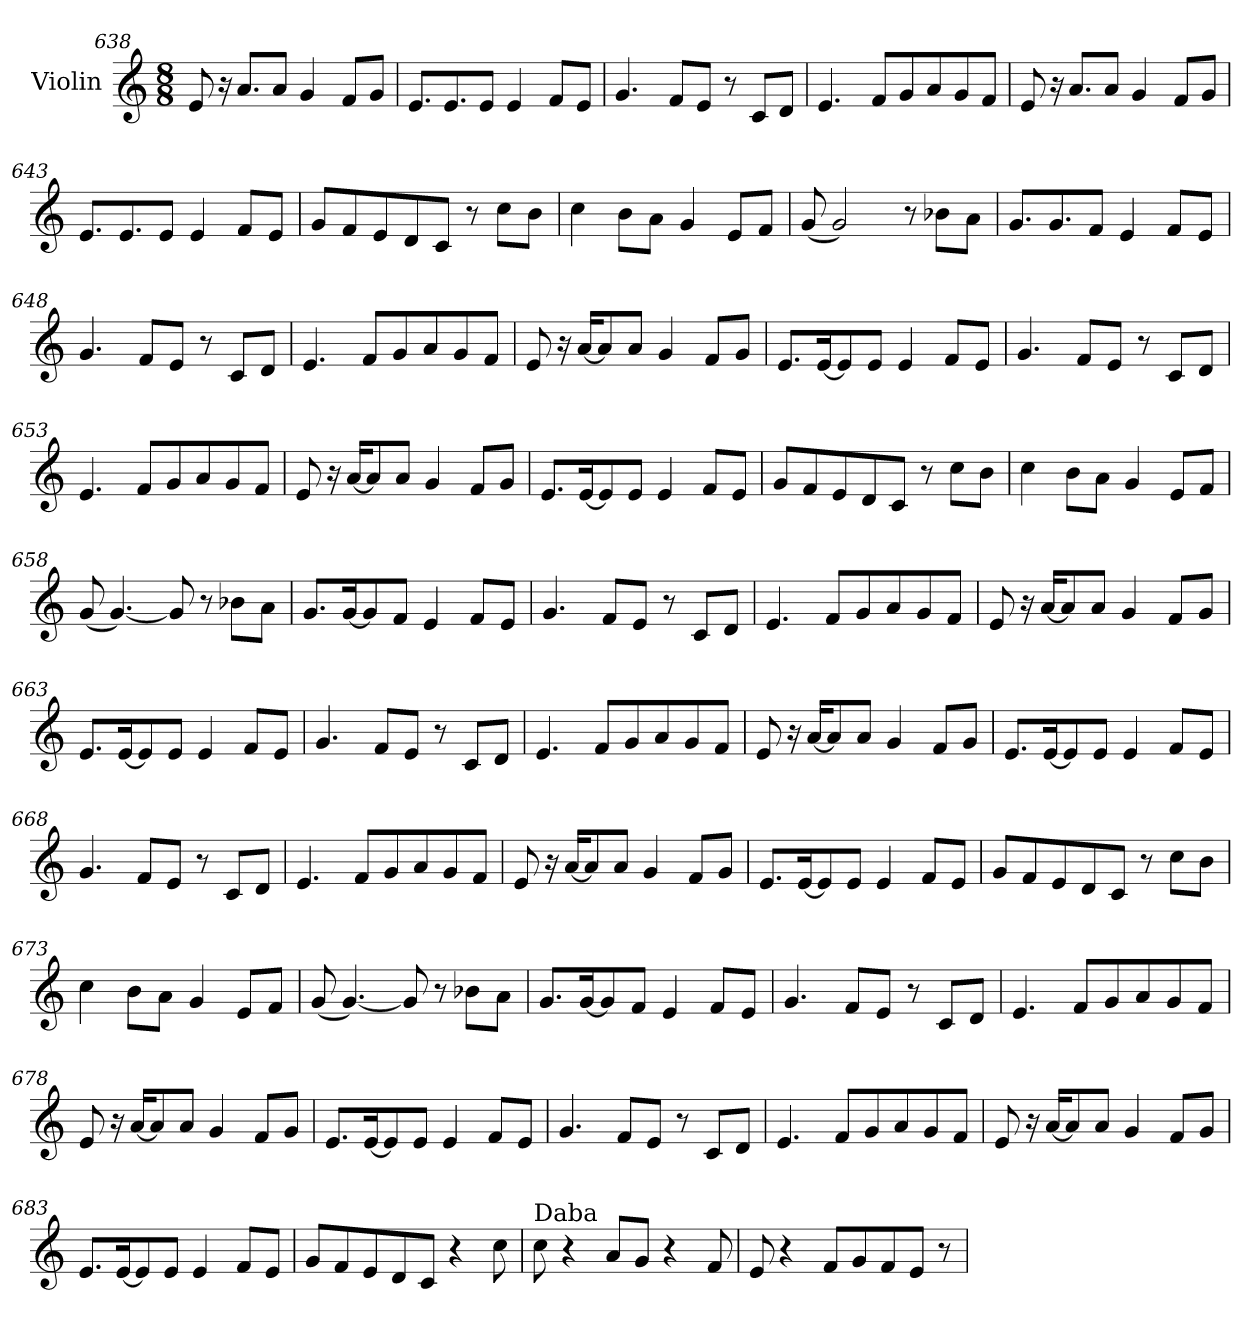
**kern
*part1
*staff1
*I"Violin
*clefG2
*k[]
*M8/8
=638
8e/
16r
8.a/L
8a/J
4g/
8f/L
8g/J
=639
8.e/L
8.e/
8e/J
4e/
8f/L
8e/J
!!LO:LB:g=z
=640
4.g/
8f/L
8e/J
8r
8c/L
8d/J
=641
4.e/
8f/L
8g/
8a/
8g/
8f/J
=642
8e/
16r
8.a/L
8a/J
4g/
8f/L
8g/J
=643
8.e/L
8.e/
8e/J
4e/
8f/L
8e/J
!!LO:LB:g=z
=644
8g/L
8f/
8e/
8d/
8c/J
8r
8cc\L
8b\J
=645
4cc\
8b\L
8a\J
4g/
8e/L
8f/J
=646
(<8g/
2g/)
8r
8b-X\L
8a\J
=647
8.g/L
8.g/
8f/J
4e/
8f/L
8e/J
!!LO:LB:g=z
=648
4.g/
8f/L
8e/J
8r
8c/L
8d/J
=649
4.e/
8f/L
8g/
8a/
8g/
8f/J
=650
8e/
16r
[16a/KL
8a/]
8a/J
4g/
8f/L
8g/J
=651
8.e/L
[16e/K
8e/]
8e/J
4e/
8f/L
8e/J
!!LO:LB:g=z
=652
4.g/
8f/L
8e/J
8r
8c/L
8d/J
=653
4.e/
8f/L
8g/
8a/
8g/
8f/J
=654
8e/
16r
[16a/KL
8a/]
8a/J
4g/
8f/L
8g/J
=655
8.e/L
[16e/K
8e/]
8e/J
4e/
8f/L
8e/J
!!LO:LB:g=z
=656
8g/L
8f/
8e/
8d/
8c/J
8r
8cc\L
8b\J
=657
4cc\
8b\L
8a\J
4g/
8e/L
8f/J
=658
(<8g/
[4.g/)
8g/]
8r
8b-X\L
8a\J
=659
8.g/L
[16g/K
8g/]
8f/J
4e/
8f/L
8e/J
!!LO:PB:g=z
=660
4.g/
8f/L
8e/J
8r
8c/L
8d/J
=661
4.e/
8f/L
8g/
8a/
8g/
8f/J
=662
8e/
16r
[16a/KL
8a/]
8a/J
4g/
8f/L
8g/J
=663
8.e/L
[16e/K
8e/]
8e/J
4e/
8f/L
8e/J
!!LO:LB:g=z
=664
4.g/
8f/L
8e/J
8r
8c/L
8d/J
=665
4.e/
8f/L
8g/
8a/
8g/
8f/J
=666
8e/
16r
[16a/KL
8a/]
8a/J
4g/
8f/L
8g/J
=667
8.e/L
[16e/K
8e/]
8e/J
4e/
8f/L
8e/J
!!LO:LB:g=z
=668
4.g/
8f/L
8e/J
8r
8c/L
8d/J
=669
4.e/
8f/L
8g/
8a/
8g/
8f/J
=670
8e/
16r
[16a/KL
8a/]
8a/J
4g/
8f/L
8g/J
=671
8.e/L
[16e/K
8e/]
8e/J
4e/
8f/L
8e/J
!!LO:LB:g=z
=672
8g/L
8f/
8e/
8d/
8c/J
8r
8cc\L
8b\J
=673
4cc\
8b\L
8a\J
4g/
8e/L
8f/J
=674
(<8g/
[4.g/)
8g/]
8r
8b-X\L
8a\J
=675
8.g/L
[16g/K
8g/]
8f/J
4e/
8f/L
8e/J
!!LO:LB:g=z
=676
4.g/
8f/L
8e/J
8r
8c/L
8d/J
=677
4.e/
8f/L
8g/
8a/
8g/
8f/J
=678
8e/
16r
[16a/KL
8a/]
8a/J
4g/
8f/L
8g/J
=679
8.e/L
[16e/K
8e/]
8e/J
4e/
8f/L
8e/J
!!LO:LB:g=z
=680
4.g/
8f/L
8e/J
8r
8c/L
8d/J
=681
4.e/
8f/L
8g/
8a/
8g/
8f/J
=682
8e/
16r
[16a/KL
8a/]
8a/J
4g/
8f/L
8g/J
=683
8.e/L
[16e/K
8e/]
8e/J
4e/
8f/L
8e/J
!!LO:LB:g=z
=684
8g/L
8f/
8e/
8d/
8c/J
4r
8cc\
=685
!LO:TX:a:t=Daba
8cc\
4r
8a/L
8g/J
4r
8f/
=686
8e/
4r
8f/L
8g/
8f/
8e/J
8r
=
*-
